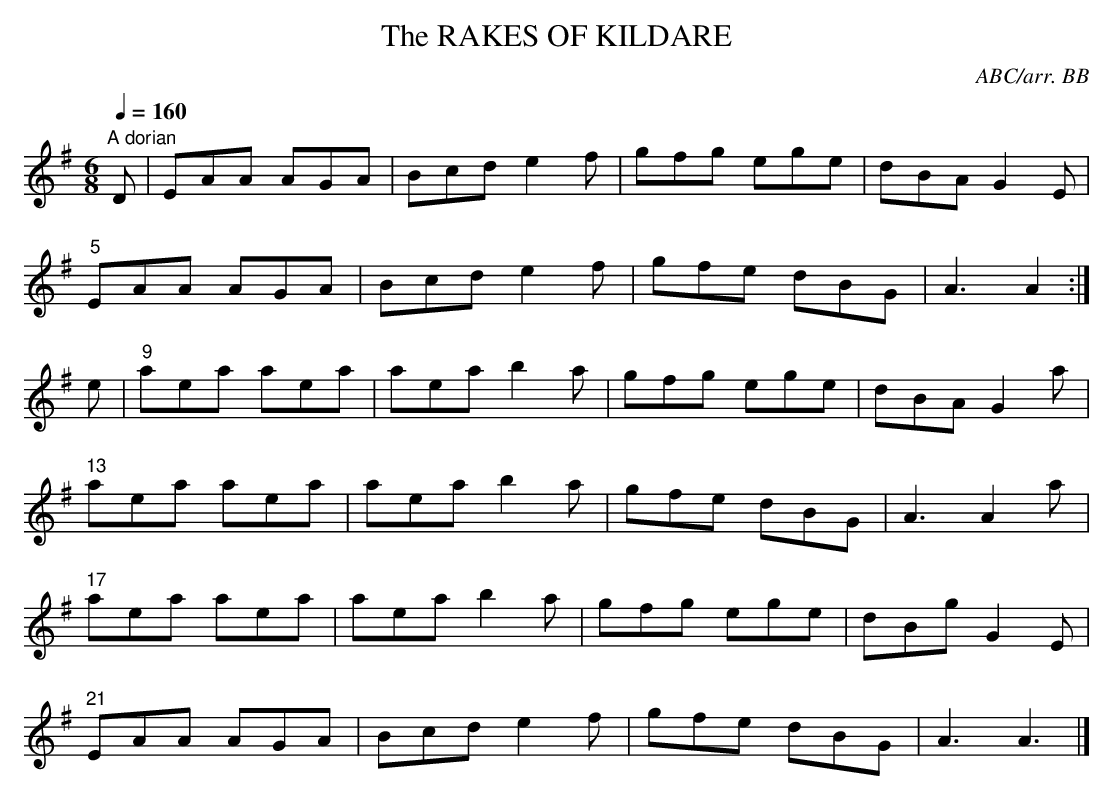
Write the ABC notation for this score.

X:1
T:RAKES OF KILDARE, The
C:ABC/arr. BB
Y:"moderately quick and well marked: double"
Q:1/4=160
L:1/8
M:6/8
K:G
"A dorian"
D|EAA AGA|Bcd e2f|gfg ege|dBA G2E|
"5"EAA AGA|Bcd e2f|gfe dBG|A3 A2 :|
e|"9"aea aea|aea b2a|gfg ege|dBA G2a|
"13"aea aea|aea b2a|gfe dBG|A3 A2a|
"17"aea aea|aea b2a|gfg ege|dBg G2E|
"21"EAA AGA|Bcd e2f|gfe dBG|A3 A3|]
